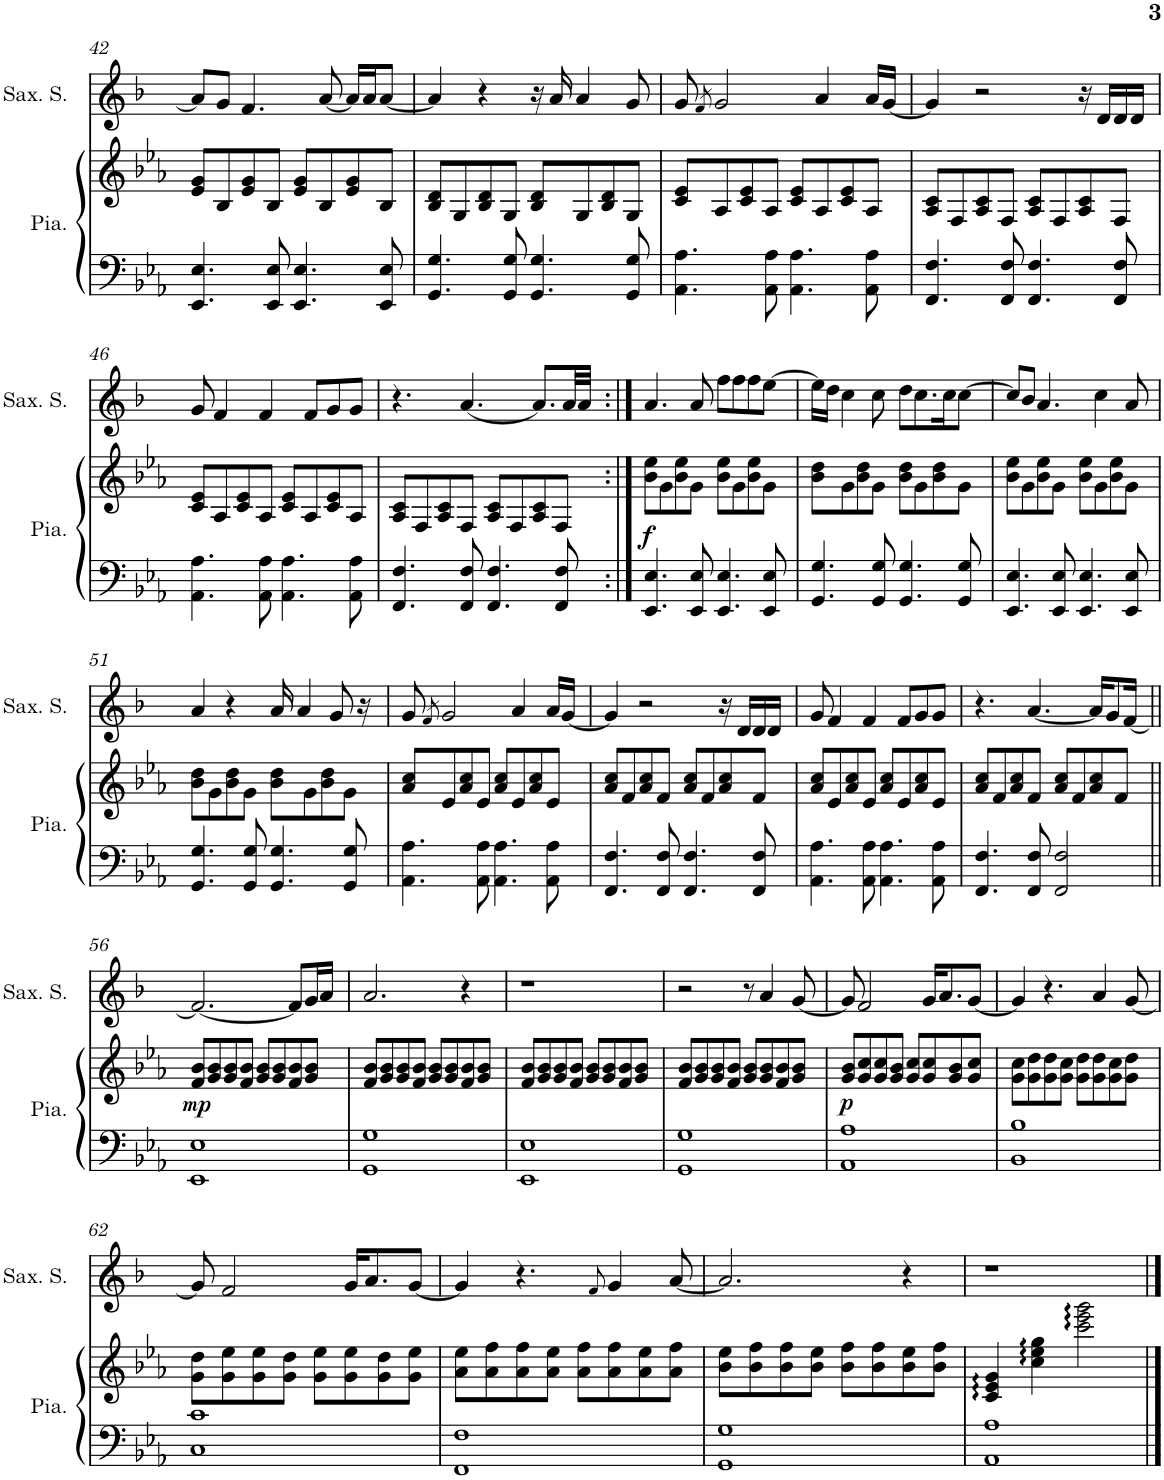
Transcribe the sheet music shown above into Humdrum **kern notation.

**kern	**kern	**dynam	**kern
*part2	*part2	*part2	*part1
*staff3	*staff2	*staff2/3	*staff1
*I"Piano	*	*	*I"Saxophone Soprano
*I'Pia.	*	*	*I'Sax. S.
!!LO:PB:g=z
*clefF4	*clefG2	*	*clefG2
*	*	*	*Trd1c2
*k[b-e-a-]	*k[b-e-a-]	*	*k[b-]
*M4/4	*M4/4	*	*M4/4
=42	=42	=42	=42
4.EE-/ 4.E-/	8e-/ 8g/L	.	8a/L]
.	8B-/	.	8g/J
.	8e-/ 8g/	.	4.f/
8EE-/ 8E-/	8B-/J	.	.
4.EE-/ 4.E-/	8e-/ 8g/L	.	.
.	8B-/	.	[8a/
.	8e-/ 8g/	.	16a/LL]
.	.	.	16a/J
8EE-/ 8E-/	8B-/J	.	[8a/J
=43	=43	=43	=43
4.GG/ 4.G/	8B-/ 8d/L	.	4a/]
.	8G/	.	.
.	8B-/ 8d/	.	4r
8GG/ 8G/	8G/J	.	.
4.GG/ 4.G/	8B-/ 8d/L	.	16r
.	.	.	16a/
.	8G/	.	4a/
.	8B-/ 8d/	.	.
8GG/ 8G/	8G/J	.	8g/
=44	=44	=44	=44
4.AA-\ 4.A-\	8c/ 8e-/L	.	8g/
.	.	.	8qf/
.	8A-/	.	2g/
.	8c/ 8e-/	.	.
8AA-\ 8A-\	8A-/J	.	.
4.AA-\ 4.A-\	8c/ 8e-/L	.	.
.	8A-/	.	4a/
.	8c/ 8e-/	.	.
8AA-\ 8A-\	8A-/J	.	16a/LL
.	.	.	[16g/JJ
=45	=45	=45	=45
4.FF/ 4.F/	8A-/ 8c/L	.	4g/]
.	8F/	.	.
.	8A-/ 8c/	.	2r
8FF/ 8F/	8F/J	.	.
4.FF/ 4.F/	8A-/ 8c/L	.	.
.	8F/	.	.
.	8A-/ 8c/	.	16r
.	.	.	16d/LL
8FF/ 8F/	8F/J	.	16d/
.	.	.	16d/JJ
!!LO:LB:g=z
=46	=46	=46	=46
4.AA-\ 4.A-\	8c/ 8e-/L	.	8g/
.	8A-/	.	4f/
.	8c/ 8e-/	.	.
8AA-\ 8A-\	8A-/J	.	4f/
4.AA-\ 4.A-\	8c/ 8e-/L	.	.
.	8A-/	.	8f/L
.	8c/ 8e-/	.	8g/
8AA-\ 8A-\	8A-/J	.	8g/J
=47	=47	=47	=47
4.FF/ 4.F/	8A-/ 8c/L	.	4.r
.	8F/	.	.
.	8A-/ 8c/	.	.
8FF/ 8F/	8F/J	.	[4.a/
4.FF/ 4.F/	8A-/ 8c/L	.	.
.	8F/	.	.
.	8A-/ 8c/	.	8.a/L]
8FF/ 8F/	8F/J	.	.
.	.	.	32a/LL
.	.	.	32a/JJJ
=48:|!	=48:|!	=48:|!	=48:|!
!	!	!LO:DY:b	!
4.EE-/ 4.E-/	8b-\ 8ee-\L	f	4.a/
.	8g\	.	.
.	8b-\ 8ee-\	.	.
8EE-/ 8E-/	8g\J	.	8a/
4.EE-/ 4.E-/	8b-\ 8ee-\L	.	8ff\L
.	8g\	.	8ff\
.	8b-\ 8ee-\	.	8ff\
8EE-/ 8E-/	8g\J	.	[8ee\J
=49	=49	=49	=49
4.GG/ 4.G/	8b-\ 8dd\L	.	16ee\LL]
.	.	.	16dd\JJ
.	8g\	.	4cc\
.	8b-\ 8dd\	.	.
8GG/ 8G/	8g\J	.	8cc\
4.GG/ 4.G/	8b-\ 8dd\L	.	8dd\L
.	8g\	.	8.cc\
.	8b-\ 8dd\	.	.
.	.	.	16cc\K
8GG/ 8G/	8g\J	.	[8cc\J
=50	=50	=50	=50
4.EE-/ 4.E-/	8b-\ 8ee-\L	.	8cc/L]
.	8g\	.	8b-/J
.	8b-\ 8ee-\	.	4.a/
8EE-/ 8E-/	8g\J	.	.
4.EE-/ 4.E-/	8b-\ 8ee-\L	.	.
.	8g\	.	4cc\
.	8b-\ 8ee-\	.	.
8EE-/ 8E-/	8g\J	.	8a/
!!LO:LB:g=z
=51	=51	=51	=51
4.GG/ 4.G/	8b-\ 8dd\L	.	4a/
.	8g\	.	.
.	8b-\ 8dd\	.	4r
8GG/ 8G/	8g\J	.	.
4.GG/ 4.G/	8b-\ 8dd\L	.	16a/
.	.	.	4a/
.	8g\	.	.
.	8b-\ 8dd\	.	.
.	.	.	8g/
8GG/ 8G/	8g\J	.	.
.	.	.	16r
=52	=52	=52	=52
4.AA-\ 4.A-\	8a-/ 8cc/L	.	8g/
.	.	.	8qf/
.	8e-/	.	2g/
.	8a-/ 8cc/	.	.
8AA-\ 8A-\	8e-/J	.	.
4.AA-\ 4.A-\	8a-/ 8cc/L	.	.
.	8e-/	.	4a/
.	8a-/ 8cc/	.	.
8AA-\ 8A-\	8e-/J	.	16a/LL
.	.	.	[16g/JJ
=53	=53	=53	=53
4.FF/ 4.F/	8a-/ 8cc/L	.	4g/]
.	8f/	.	.
.	8a-/ 8cc/	.	2r
8FF/ 8F/	8f/J	.	.
4.FF/ 4.F/	8a-/ 8cc/L	.	.
.	8f/	.	.
.	8a-/ 8cc/	.	16r
.	.	.	16d/LL
8FF/ 8F/	8f/J	.	16d/
.	.	.	16d/JJ
=54	=54	=54	=54
4.AA-\ 4.A-\	8a-/ 8cc/L	.	8g/
.	8e-/	.	4f/
.	8a-/ 8cc/	.	.
8AA-\ 8A-\	8e-/J	.	4f/
4.AA-\ 4.A-\	8a-/ 8cc/L	.	.
.	8e-/	.	8f/L
.	8a-/ 8cc/	.	8g/
8AA-\ 8A-\	8e-/J	.	8g/J
=55	=55	=55	=55
4.FF/ 4.F/	8a-/ 8cc/L	.	4.r
.	8f/	.	.
.	8a-/ 8cc/	.	.
8FF/ 8F/	8f/J	.	[4.a/
2FF/ 2F/	8a-/ 8cc/L	.	.
.	8f/	.	.
.	8a-/ 8cc/	.	16a/KL]
.	.	.	8g/
.	8f/J	.	.
.	.	.	[16f/Jk
!!LO:LB:g=z
=56||	=56||	=56||	=56||
!	!	!LO:DY:b	!
1EE- 1E-	8f/ 8b-/L	mp	2.f/_
.	8g/ 8b-/	.	.
.	8g/ 8b-/	.	.
.	8f/ 8b-/J	.	.
.	8g/ 8b-/L	.	.
.	8g/ 8b-/	.	.
.	8f/ 8b-/	.	8f/L]
.	8g/ 8b-/J	.	16g/L
.	.	.	16a/JJ
=57	=57	=57	=57
1GG 1G	8f/ 8b-/L	.	2.a/
.	8g/ 8b-/	.	.
.	8g/ 8b-/	.	.
.	8f/ 8b-/J	.	.
.	8g/ 8b-/L	.	.
.	8g/ 8b-/	.	.
.	8f/ 8b-/	.	4r
.	8g/ 8b-/J	.	.
=58	=58	=58	=58
1EE- 1E-	8f/ 8b-/L	.	1r
.	8g/ 8b-/	.	.
.	8g/ 8b-/	.	.
.	8f/ 8b-/J	.	.
.	8g/ 8b-/L	.	.
.	8g/ 8b-/	.	.
.	8f/ 8b-/	.	.
.	8g/ 8b-/J	.	.
=59	=59	=59	=59
1GG 1G	8f/ 8b-/L	.	2r
.	8g/ 8b-/	.	.
.	8g/ 8b-/	.	.
.	8f/ 8b-/J	.	.
.	8g/ 8b-/L	.	8r
.	8g/ 8b-/	.	4a/
.	8f/ 8b-/	.	.
.	8g/ 8b-/J	.	[8g/
=60	=60	=60	=60
!	!	!LO:DY:b	!
1AA- 1A-	8g/ 8b-/L	p	8g/]
.	8g/ 8cc/	.	2f/
.	8g/ 8cc/	.	.
.	8g/ 8b-/J	.	.
.	8g/ 8cc/L	.	.
.	8g/ 8cc/	.	16g/KL
.	.	.	8.a/
.	8g/ 8b-/	.	.
.	8g/ 8cc/J	.	[8g/J
=61	=61	=61	=61
1BB- 1B-	8g\ 8cc\L	.	4g/]
.	8g\ 8dd\	.	.
.	8g\ 8dd\	.	4.r
.	8g\ 8cc\J	.	.
.	8g\ 8dd\L	.	.
.	8g\ 8dd\	.	4a/
.	8g\ 8cc\	.	.
.	8g\ 8dd\J	.	[8g/
!!LO:LB:g=z
=62	=62	=62	=62
1C 1c	8g\ 8dd\L	.	8g/]
.	8g\ 8ee-\	.	2f/
.	8g\ 8ee-\	.	.
.	8g\ 8dd\J	.	.
.	8g\ 8ee-\L	.	.
.	8g\ 8ee-\	.	16g/KL
.	.	.	8.a/
.	8g\ 8dd\	.	.
.	8g\ 8ee-\J	.	[8g/J
=63	=63	=63	=63
1FF 1F	8a-\ 8ee-\L	.	4g/]
.	8a-\ 8ff\	.	.
.	8a-\ 8ff\	.	4.r
.	8a-\ 8ee-\J	.	.
.	8a-\ 8ff\L	.	.
.	.	.	8qf/
.	8a-\ 8ff\	.	4g/
.	8a-\ 8ee-\	.	.
.	8a-\ 8ff\J	.	[8a/
=64	=64	=64	=64
1GG 1G	8b-\ 8ee-\L	.	2.a/]
.	8b-\ 8ff\	.	.
.	8b-\ 8ff\	.	.
.	8b-\ 8ee-\J	.	.
.	8b-\ 8ff\L	.	.
.	8b-\ 8ff\	.	.
.	8b-\ 8ee-\	.	4r
.	8b-\ 8ff\J	.	.
=65	=65	=65	=65
1AA- 1A-	4c/ 4e-/ 4g/	.	1r
.	4cc\ 4ee-\ 4gg\	.	.
.	2ccc\ 2eee-\ 2ggg\	.	.
==	==	==	==
*-	*-	*-	*-
